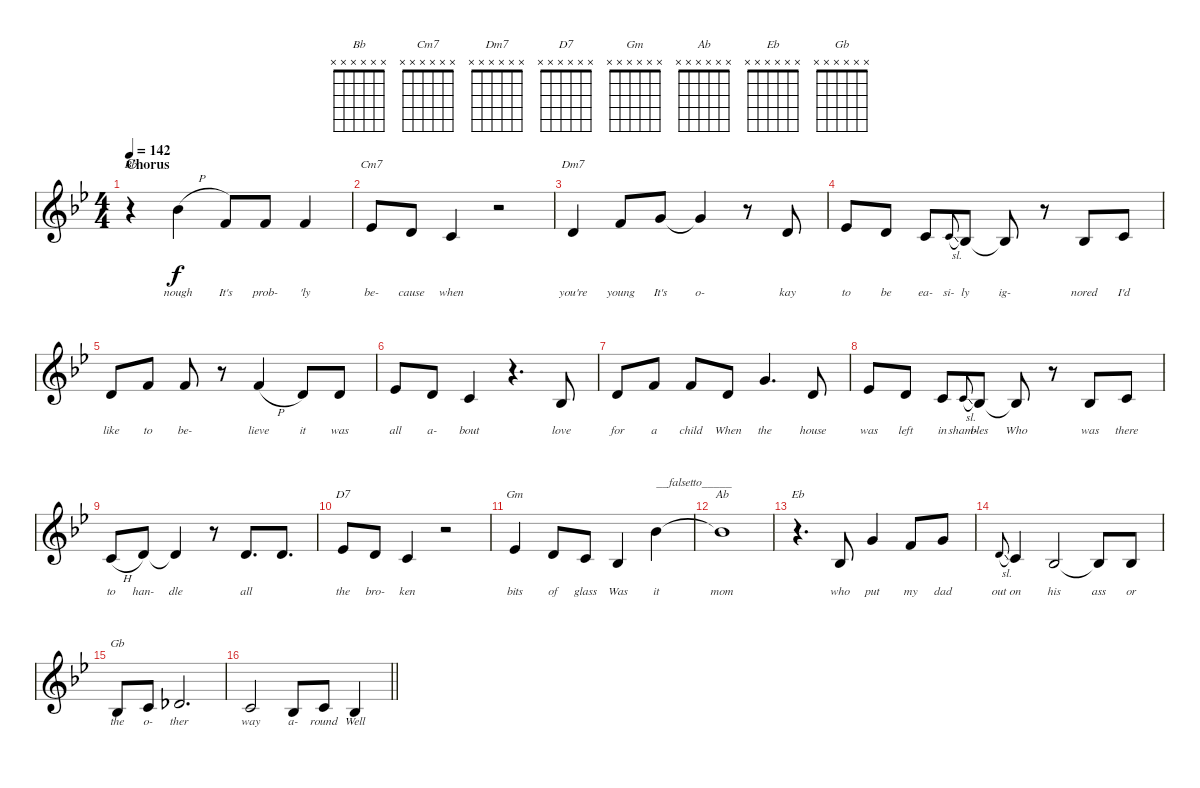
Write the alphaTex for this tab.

\track "" {instrument trumpet}
\staff {score}
\tuning (E4 B3 G3 D3 A2 E2) {hide}
\chord ("Bb" x x x x x x)
\chord ("Cm7" x x x x x x)
\chord ("Dm7" x x x x x x)
\chord ("D7" x x x x x x)
\chord ("Gm" x x x x x x)
\chord ("Ab" x x x x x x)
\chord ("Eb" x x x x x x)
\chord ("Gb" x x x x x x)
\ts (4 4)
\section ("" "Chorus")
\tempo 142
\clef g2
\ks bb
r.4{ch "Bb" dy f} 6.1{h}.4{lyrics (0 "nough") lyrics (1 "") lyrics (2 "") lyrics (3 "") lyrics (4 "")} 1.1.8{lyrics (0 "It's") lyrics (1 "") lyrics (2 "") lyrics (3 "") lyrics (4 "")} 1.1.8{lyrics (0 "prob-") lyrics (1 "") lyrics (2 "") lyrics (3 "") lyrics (4 "")} 1.1.4{lyrics (0 "'ly") lyrics (1 "") lyrics (2 "") lyrics (3 "") lyrics (4 "")} |
4.2.8{ch "Cm7" lyrics (0 "be-") lyrics (1 "") lyrics (2 "") lyrics (3 "") lyrics (4 "")} 3.2.8{lyrics (0 "cause") lyrics (1 "") lyrics (2 "") lyrics (3 "") lyrics (4 "")} 1.2.4{lyrics (0 "when") lyrics (1 "") lyrics (2 "") lyrics (3 "") lyrics (4 "")} r.2 |
3.2.4{ch "Dm7" lyrics (0 "you're") lyrics (1 "") lyrics (2 "") lyrics (3 "") lyrics (4 "")} 1.1.8{lyrics (0 "young") lyrics (1 "") lyrics (2 "") lyrics (3 "") lyrics (4 "")} 3.1.8{lyrics (0 "It's") lyrics (1 "") lyrics (2 "") lyrics (3 "") lyrics (4 "")} 3.1{t}.4{lyrics (0 "o-") lyrics (1 "") lyrics (2 "") lyrics (3 "") lyrics (4 "")} r.8 3.2.8{lyrics (0 "kay") lyrics (1 "") lyrics (2 "") lyrics (3 "") lyrics (4 "")} |
4.2.8{lyrics (0 "to") lyrics (1 "") lyrics (2 "") lyrics (3 "") lyrics (4 "")} 3.2.8{lyrics (0 "be") lyrics (1 "") lyrics (2 "") lyrics (3 "") lyrics (4 "")} 1.2.8{lyrics (0 "ea-") lyrics (1 "") lyrics (2 "") lyrics (3 "") lyrics (4 "")} 5.3{sl}.8{lyrics (0 "si-") lyrics (1 "") lyrics (2 "") lyrics (3 "") lyrics (4 "") gr onbeat} 3.3.8{lyrics (0 "ly") lyrics (1 "") lyrics (2 "") lyrics (3 "") lyrics (4 "")} 3.3{t}.8{lyrics (0 "ig-") lyrics (1 "") lyrics (2 "") lyrics (3 "") lyrics (4 "")} r.8 3.3.8{lyrics (0 "nored") lyrics (1 "") lyrics (2 "") lyrics (3 "") lyrics (4 "")} 1.2.8{lyrics (0 "I'd") lyrics (1 "") lyrics (2 "") lyrics (3 "") lyrics (4 "")} |
3.2.8{lyrics (0 "like") lyrics (1 "") lyrics (2 "") lyrics (3 "") lyrics (4 "")} 1.1.8{lyrics (0 "to") lyrics (1 "") lyrics (2 "") lyrics (3 "") lyrics (4 "")} 1.1.8{lyrics (0 "be-") lyrics (1 "") lyrics (2 "") lyrics (3 "") lyrics (4 "")} r.8 6.2{h}.4{lyrics (0 "lieve") lyrics (1 "") lyrics (2 "") lyrics (3 "") lyrics (4 "")} 3.2.8{lyrics (0 "it") lyrics (1 "") lyrics (2 "") lyrics (3 "") lyrics (4 "")} 3.2.8{lyrics (0 "was") lyrics (1 "") lyrics (2 "") lyrics (3 "") lyrics (4 "")} |
4.2.8{lyrics (0 "all") lyrics (1 "") lyrics (2 "") lyrics (3 "") lyrics (4 "")} 3.2.8{lyrics (0 "a-") lyrics (1 "") lyrics (2 "") lyrics (3 "") lyrics (4 "")} 1.2.4{lyrics (0 "bout") lyrics (1 "") lyrics (2 "") lyrics (3 "") lyrics (4 "")} r.4{d} 3.3.8{lyrics (0 "love") lyrics (1 "") lyrics (2 "") lyrics (3 "") lyrics (4 "")} |
3.2.8{lyrics (0 "for") lyrics (1 "") lyrics (2 "") lyrics (3 "") lyrics (4 "")} 1.1.8{lyrics (0 "a") lyrics (1 "") lyrics (2 "") lyrics (3 "") lyrics (4 "")} 1.1.8{lyrics (0 "child") lyrics (1 "") lyrics (2 "") lyrics (3 "") lyrics (4 "")} 3.2.8{lyrics (0 "When") lyrics (1 "") lyrics (2 "") lyrics (3 "") lyrics (4 "")} 3.1.4{d lyrics (0 "the") lyrics (1 "") lyrics (2 "") lyrics (3 "") lyrics (4 "")} 3.2.8{lyrics (0 "house") lyrics (1 "") lyrics (2 "") lyrics (3 "") lyrics (4 "")} |
4.2.8{lyrics (0 "was") lyrics (1 "") lyrics (2 "") lyrics (3 "") lyrics (4 "")} 3.2.8{lyrics (0 "left") lyrics (1 "") lyrics (2 "") lyrics (3 "") lyrics (4 "")} 1.2.8{lyrics (0 "in") lyrics (1 "") lyrics (2 "") lyrics (3 "") lyrics (4 "")} 5.3{sl}.8{lyrics (0 "sham-") lyrics (1 "") lyrics (2 "") lyrics (3 "") lyrics (4 "") gr onbeat} 3.3.8{lyrics (0 "bles") lyrics (1 "") lyrics (2 "") lyrics (3 "") lyrics (4 "")} 3.3{t}.8{lyrics (0 "Who") lyrics (1 "") lyrics (2 "") lyrics (3 "") lyrics (4 "")} r.8 3.3.8{lyrics (0 "was") lyrics (1 "") lyrics (2 "") lyrics (3 "") lyrics (4 "")} 1.2.8{lyrics (0 "there") lyrics (1 "") lyrics (2 "") lyrics (3 "") lyrics (4 "")} |
1.2{h}.8{lyrics (0 "to") lyrics (1 "") lyrics (2 "") lyrics (3 "") lyrics (4 "")} 3.2.8{lyrics (0 "han-") lyrics (1 "") lyrics (2 "") lyrics (3 "") lyrics (4 "")} 3.2{t}.4{lyrics (0 "dle") lyrics (1 "") lyrics (2 "") lyrics (3 "") lyrics (4 "")} r.8 3.2.8{d lyrics (0 "all") lyrics (1 "") lyrics (2 "") lyrics (3 "") lyrics (4 "") beam merge} 3.2.8{d lyrics (0 "") lyrics (1 "") lyrics (2 "") lyrics (3 "") lyrics (4 "")} |
4.2.8{ch "D7" lyrics (0 "the") lyrics (1 "") lyrics (2 "") lyrics (3 "") lyrics (4 "")} 3.2.8{lyrics (0 "bro-") lyrics (1 "") lyrics (2 "") lyrics (3 "") lyrics (4 "")} 1.2.4{lyrics (0 "ken") lyrics (1 "") lyrics (2 "") lyrics (3 "") lyrics (4 "")} r.2 |
4.2.4{ch "Gm" lyrics (0 "bits") lyrics (1 "") lyrics (2 "") lyrics (3 "") lyrics (4 "")} 3.2.8{lyrics (0 "of") lyrics (1 "") lyrics (2 "") lyrics (3 "") lyrics (4 "")} 1.2.8{lyrics (0 "glass") lyrics (1 "") lyrics (2 "") lyrics (3 "") lyrics (4 "")} 3.3.4{lyrics (0 "Was") lyrics (1 "") lyrics (2 "") lyrics (3 "") lyrics (4 "")} 6.1.4{txt "__falsetto_____" lyrics (0 "it") lyrics (1 "") lyrics (2 "") lyrics (3 "") lyrics (4 "")} |
6.1{t}.1{ch "Ab" lyrics (0 "mom") lyrics (1 "") lyrics (2 "") lyrics (3 "") lyrics (4 "")} |
r.4{d ch "Eb"} 3.3.8{lyrics (0 "who") lyrics (1 "") lyrics (2 "") lyrics (3 "") lyrics (4 "")} 3.1.4{lyrics (0 "put") lyrics (1 "") lyrics (2 "") lyrics (3 "") lyrics (4 "")} 1.1.8{lyrics (0 "my") lyrics (1 "") lyrics (2 "") lyrics (3 "") lyrics (4 "")} 3.1.8{lyrics (0 "dad") lyrics (1 "") lyrics (2 "") lyrics (3 "") lyrics (4 "")} |
3.2{sl}.8{lyrics (0 "out") lyrics (1 "") lyrics (2 "") lyrics (3 "") lyrics (4 "") gr onbeat} 1.2.4{lyrics (0 "on") lyrics (1 "") lyrics (2 "") lyrics (3 "") lyrics (4 "")} 3.3.2{lyrics (0 "his") lyrics (1 "") lyrics (2 "") lyrics (3 "") lyrics (4 "")} 3.3{t}.8{lyrics (0 "ass") lyrics (1 "") lyrics (2 "") lyrics (3 "") lyrics (4 "")} 3.3.8{lyrics (0 "or") lyrics (1 "") lyrics (2 "") lyrics (3 "") lyrics (4 "")} |
3.3.8{ch "Gb" lyrics (0 "the") lyrics (1 "") lyrics (2 "") lyrics (3 "") lyrics (4 "")} 1.2.8{lyrics (0 "o-") lyrics (1 "") lyrics (2 "") lyrics (3 "") lyrics (4 "")} 2.2.2{d lyrics (0 "ther") lyrics (1 "") lyrics (2 "") lyrics (3 "") lyrics (4 "")} |
\barLineRight lightlight
1.2.2{lyrics (0 "way") lyrics (1 "") lyrics (2 "") lyrics (3 "") lyrics (4 "")} 3.3.8{lyrics (0 "a-") lyrics (1 "") lyrics (2 "") lyrics (3 "") lyrics (4 "")} 1.2.8{lyrics (0 "round") lyrics (1 "") lyrics (2 "") lyrics (3 "") lyrics (4 "")} 3.3.4{lyrics (0 "Well") lyrics (1 "") lyrics (2 "") lyrics (3 "") lyrics (4 "")}
